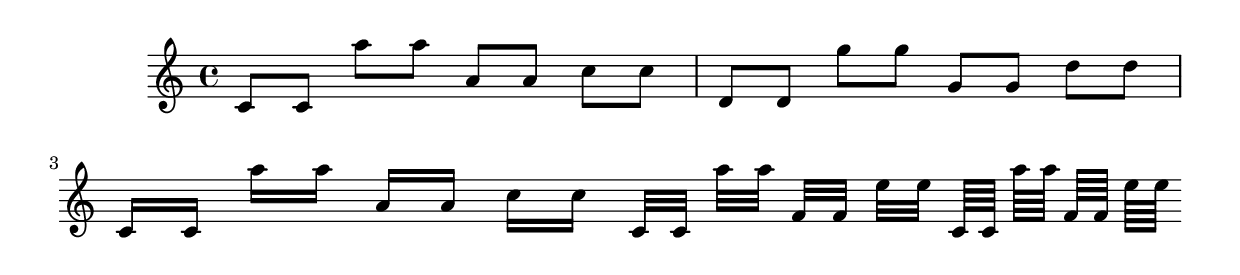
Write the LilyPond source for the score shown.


\version "2.19.21"

\header{

    texidoc = "In this test for beam quant positions for horizontal beams,
staff lines should be covered in all cases. For 32nd beams, the free stem
lengths are between 2 and 1.5."

}

\relative { 
  c'8[ c]  a''[ a]
  a,[ a]  c[ c]
  d,8[ d]  g'[ g]
  g,[ g]  d'[ d]
  \break
  c,16[ c]  a''[ a]
  a,[ a ]  c[ c]
  c,32[  c]  a''[ a]
  f,[ f]  e'[ e]
  c,64[ c]  a''[ a]
  f,[ f]  e'[ e]
}


